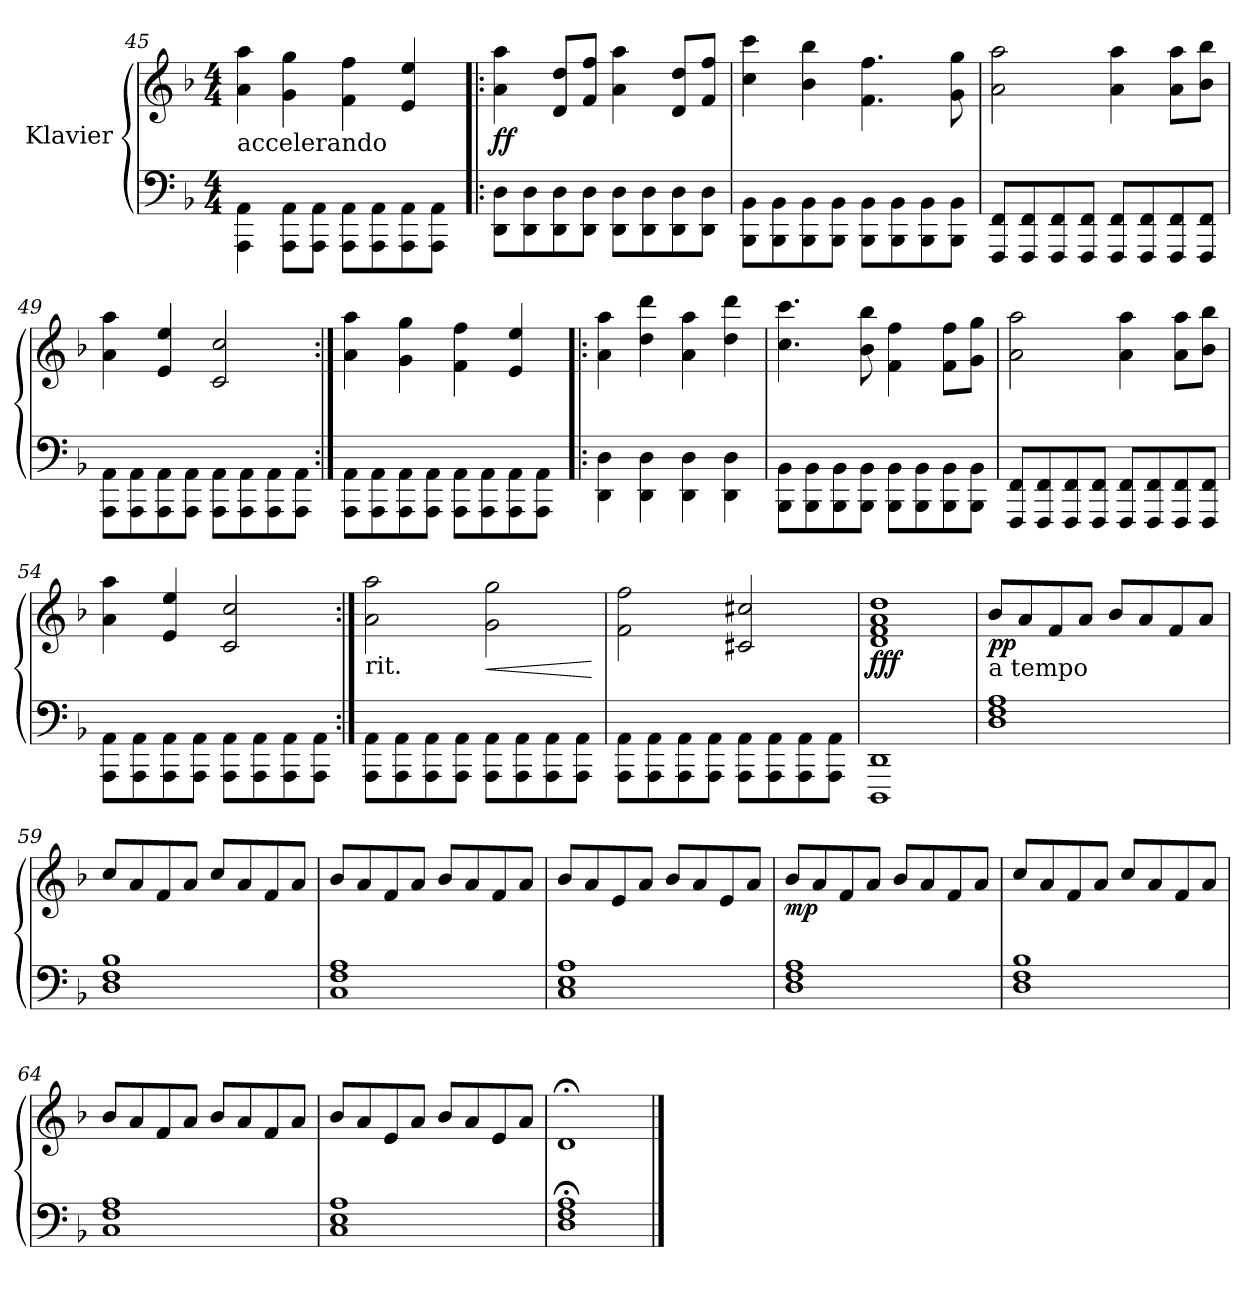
**kern	**kern	**dynam
*part1	*part1	*part1
*staff2	*staff1	*staff1/2
*I"Klavier	*	*
!!LO:LB:g=z
*clefF4	*clefG2	*
*k[b-]	*k[b-]	*
*M4/4	*M4/4	*
=45	=45	=45
!	!LO:TX:b:t=accelerando	!
4AAA\ 4AA\	4a\ 4aa\	.
8AAA\ 8AA\L	4g\ 4gg\	.
8AAA\ 8AA\J	.	.
8AAA\ 8AA\L	4f\ 4ff\	.
8AAA\ 8AA\	.	.
8AAA\ 8AA\	4e/ 4ee/	.
8AAA\ 8AA\J	.	.
=46!|:	=46!|:	=46!|:
*	*MM140	*
!	!	!LO:DY:b
8DD\ 8D\L	4a\ 4aa\	ff
8DD\ 8D\	.	.
8DD\ 8D\	8d/ 8dd/L	.
8DD\ 8D\J	8f/ 8ff/J	.
8DD\ 8D\L	4a\ 4aa\	.
8DD\ 8D\	.	.
8DD\ 8D\	8d/ 8dd/L	.
8DD\ 8D\J	8f/ 8ff/J	.
=47	=47	=47
8BBB-\ 8BB-\L	4cc\ 4ccc\	.
8BBB-\ 8BB-\	.	.
8BBB-\ 8BB-\	4b-\ 4bb-\	.
8BBB-\ 8BB-\J	.	.
8BBB-\ 8BB-\L	4.f\ 4.ff\	.
8BBB-\ 8BB-\	.	.
8BBB-\ 8BB-\	.	.
8BBB-\ 8BB-\J	8g\ 8gg\	.
=48	=48	=48
8FFF/ 8FF/L	2a\ 2aa\	.
8FFF/ 8FF/	.	.
8FFF/ 8FF/	.	.
8FFF/ 8FF/J	.	.
8FFF/ 8FF/L	4a\ 4aa\	.
8FFF/ 8FF/	.	.
8FFF/ 8FF/	8a\ 8aa\L	.
8FFF/ 8FF/J	8b-\ 8bb-\J	.
!!LO:LB:g=z
=49	=49	=49
8AAA\ 8AA\L	4a\ 4aa\	.
8AAA\ 8AA\	.	.
8AAA\ 8AA\	4e/ 4ee/	.
8AAA\ 8AA\J	.	.
8AAA\ 8AA\L	2c/ 2cc/	.
8AAA\ 8AA\	.	.
8AAA\ 8AA\	.	.
8AAA\ 8AA\J	.	.
=50:|!	=50:|!	=50:|!
8AAA\ 8AA\L	4a\ 4aa\	.
8AAA\ 8AA\	.	.
8AAA\ 8AA\	4g\ 4gg\	.
8AAA\ 8AA\J	.	.
8AAA\ 8AA\L	4f\ 4ff\	.
8AAA\ 8AA\	.	.
8AAA\ 8AA\	4e/ 4ee/	.
8AAA\ 8AA\J	.	.
=51!|:	=51!|:	=51!|:
4DD\ 4D\	4a\ 4aa\	.
4DD\ 4D\	4dd\ 4ddd\	.
4DD\ 4D\	4a\ 4aa\	.
4DD\ 4D\	4dd\ 4ddd\	.
=52	=52	=52
8BBB-\ 8BB-\L	4.cc\ 4.ccc\	.
8BBB-\ 8BB-\	.	.
8BBB-\ 8BB-\	.	.
8BBB-\ 8BB-\J	8b-\ 8bb-\	.
8BBB-\ 8BB-\L	4f\ 4ff\	.
8BBB-\ 8BB-\	.	.
8BBB-\ 8BB-\	8f\ 8ff\L	.
8BBB-\ 8BB-\J	8g\ 8gg\J	.
!!LO:LB:g=z
=53	=53	=53
8FFF/ 8FF/L	2a\ 2aa\	.
8FFF/ 8FF/	.	.
8FFF/ 8FF/	.	.
8FFF/ 8FF/J	.	.
8FFF/ 8FF/L	4a\ 4aa\	.
8FFF/ 8FF/	.	.
8FFF/ 8FF/	8a\ 8aa\L	.
8FFF/ 8FF/J	8b-\ 8bb-\J	.
=54	=54	=54
8AAA\ 8AA\L	4a\ 4aa\	.
8AAA\ 8AA\	.	.
8AAA\ 8AA\	4e/ 4ee/	.
8AAA\ 8AA\J	.	.
8AAA\ 8AA\L	2c/ 2cc/	.
8AAA\ 8AA\	.	.
8AAA\ 8AA\	.	.
8AAA\ 8AA\J	.	.
=55:|!	=55:|!	=55:|!
!	!LO:TX:b:t=rit.	!
8AAA\ 8AA\L	2a\ 2aa\	.
8AAA\ 8AA\	.	.
8AAA\ 8AA\	.	.
8AAA\ 8AA\J	.	.
!	!	!LO:HP:b
8AAA\ 8AA\L	2g\ 2gg\	<
8AAA\ 8AA\	.	.
8AAA\ 8AA\	.	.
8AAA\ 8AA\J	.	.
.	.	[
=56	=56	=56
8AAA\ 8AA\L	2f\ 2ff\	.
8AAA\ 8AA\	.	.
8AAA\ 8AA\	.	.
8AAA\ 8AA\J	.	.
8AAA\ 8AA\L	2c#X/ 2cc#X/	.
8AAA\ 8AA\	.	.
8AAA\ 8AA\	.	.
8AAA\ 8AA\J	.	.
!!LO:PB:g=z
=57	=57	=57
!	!	!LO:DY:b
1DDD 1DD	1d 1f 1a 1dd	fff
=58	=58	=58
*	*MM130	*
!	!LO:TX:b:t=a tempo	!
!	!	!LO:DY:b
1D 1F 1A	8b-/L	pp
.	8a/	.
.	8f/	.
.	8a/J	.
.	8b-/L	.
.	8a/	.
.	8f/	.
.	8a/J	.
=59	=59	=59
1D 1F 1B-	8cc/L	.
.	8a/	.
.	8f/	.
.	8a/J	.
.	8cc/L	.
.	8a/	.
.	8f/	.
.	8a/J	.
=60	=60	=60
1C 1F 1A	8b-/L	.
.	8a/	.
.	8f/	.
.	8a/J	.
.	8b-/L	.
.	8a/	.
.	8f/	.
.	8a/J	.
!!LO:LB:g=z
=61	=61	=61
1C 1E 1A	8b-/L	.
.	8a/	.
.	8e/	.
.	8a/J	.
.	8b-/L	.
.	8a/	.
.	8e/	.
.	8a/J	.
=62	=62	=62
!	!	!LO:DY:b
1D 1F 1A	8b-/L	mp
.	8a/	.
.	8f/	.
.	8a/J	.
.	8b-/L	.
.	8a/	.
.	8f/	.
.	8a/J	.
=63	=63	=63
1D 1F 1B-	8cc/L	.
.	8a/	.
.	8f/	.
.	8a/J	.
.	8cc/L	.
.	8a/	.
.	8f/	.
.	8a/J	.
=64	=64	=64
1C 1F 1A	8b-/L	.
.	8a/	.
.	8f/	.
.	8a/J	.
.	8b-/L	.
.	8a/	.
.	8f/	.
.	8a/J	.
!!LO:LB:g=z
=65	=65	=65
1C 1E 1A	8b-/L	.
.	8a/	.
.	8e/	.
.	8a/J	.
.	8b-/L	.
.	8a/	.
.	8e/	.
.	8a/J	.
=66	=66	=66
1D;< 1F;< 1A;<	1d;<	.
==	==	==
*-	*-	*-
